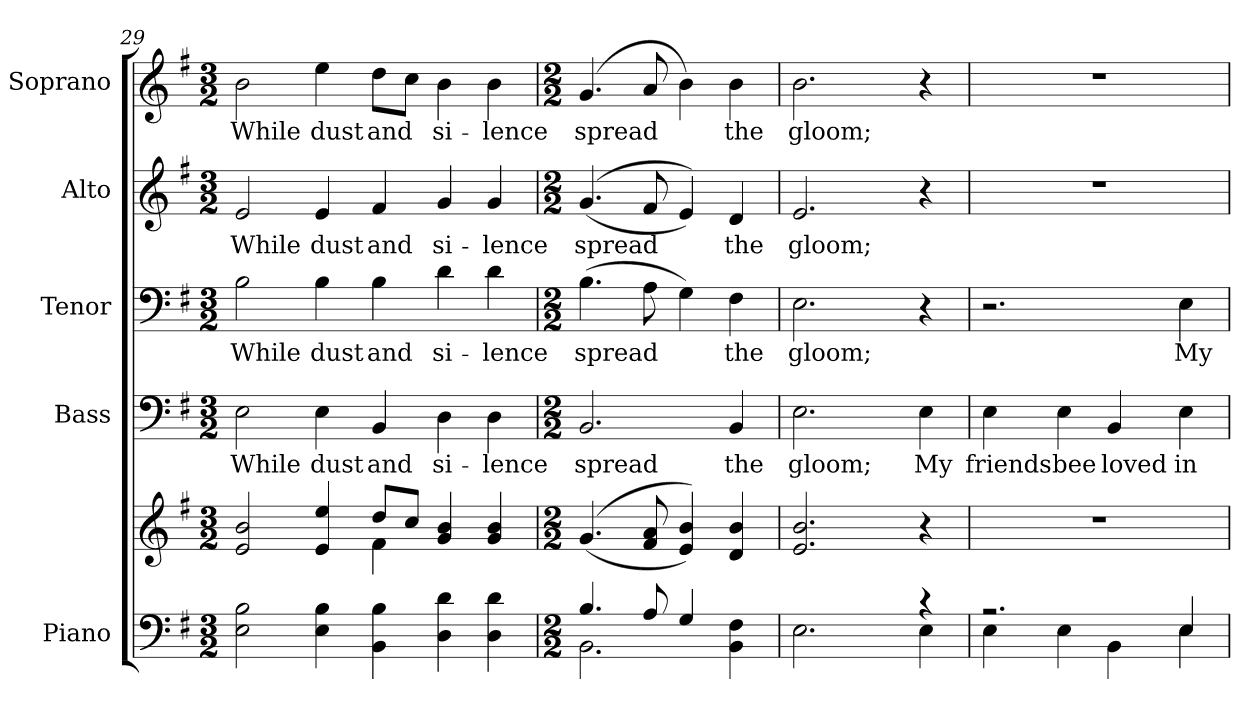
**kern	**kern	**kern	**text	**kern	**text	**kern	**text	**kern	**text
*part5	*part5	*part4	*part4	*part3	*part3	*part2	*part2	*part1	*part1
*staff6	*staff5	*staff4	*staff4	*staff3	*staff3	*staff2	*staff2	*staff1	*staff1
*I"Piano	*	*I"Bass	*	*I"Tenor	*	*I"Alto	*	*I"Soprano	*
*I'Pno.	*	*I'B.	*	*I'T.	*	*I'A.	*	*I'S.	*
!!LO:PB:g=z
*clefF4	*clefG2	*clefF4	*	*clefF4	*	*clefG2	*	*clefG2	*
*k[f#]	*k[f#]	*k[f#]	*	*k[f#]	*	*k[f#]	*	*k[f#]	*
*G:	*G:	*G:	*	*G:	*	*G:	*	*G:	*
*M3/2	*M3/2	*M3/2	*	*M3/2	*	*M3/2	*	*M3/2	*
=29	=29	=29	=29	=29	=29	=29	=29	=29	=29
*	*^	*	*	*	*	*	*	*	*
!	!	!	!	!LO:LY:b:color=#000000	!	!	!	!	!	!
!	!	!	!	!	!	!LO:LY:b:color=#000000	!	!	!	!
!	!	!	!	!	!	!	!	!LO:LY:b:color=#000000	!	!
!	!	!	!	!	!	!	!	!	!	!LO:LY:b:color=#000000
2Ei\ 2Bi	2ei/ 2bi	2ryy	2Ei\	While	2Bi\	While	2ei/	While	2bi\	While
!	!	!	!	!LO:LY:b:color=#000000	!	!	!	!	!	!
!	!	!	!	!	!	!LO:LY:b:color=#000000	!	!	!	!
!	!	!	!	!	!	!	!	!LO:LY:b:color=#000000	!	!
!	!	!	!	!	!	!	!	!	!	!LO:LY:b:color=#000000
4Ei\ 4Bi	4ei/ 4eei	4ryy	4Ei\	dust	4Bi\	dust	4ei/	dust	4eei\	dust
!	!	!	!	!LO:LY:b:color=#000000	!	!	!	!	!	!
!	!	!	!	!	!	!LO:LY:b:color=#000000	!	!	!	!
!	!	!	!	!	!	!	!	!LO:LY:b:color=#000000	!	!
!	!	!	!	!	!	!	!	!	!	!LO:LY:b:color=#000000
4BBi\ 4Bi	8ddi/L	4f#i\	4BBi/	and	4Bi\	and	4f#i/	and	8ddi\L	and
.	8cci/J	.	.	.	.	.	.	.	8cci\J	.
!	!	!	!	!LO:LY:b:color=#000000	!	!	!	!	!	!
!	!	!	!	!	!	!LO:LY:b:color=#000000	!	!	!	!
!	!	!	!	!	!	!	!	!LO:LY:b:color=#000000	!	!
!	!	!	!	!	!	!	!	!	!	!LO:LY:b:color=#000000
4Di\ 4di	4gi/ 4bi	2ryy	4Di\	si-	4di\	si-	4gi/	si-	4bi\	si-
!	!	!	!	!LO:LY:b:color=#000000	!	!	!	!	!	!
!	!	!	!	!	!	!LO:LY:b:color=#000000	!	!	!	!
!	!	!	!	!	!	!	!	!LO:LY:b:color=#000000	!	!
!	!	!	!	!	!	!	!	!	!	!LO:LY:b:color=#000000
4Di\ 4di	4gi/ 4bi	.	4Di\	-lence	4di\	-lence	4gi/	-lence	4bi\	-lence
*	*v	*v	*	*	*	*	*	*	*	*
=30	=30	=30	=30	=30	=30	=30	=30	=30	=30
*M2/2	*M2/2	*M2/2	*	*M2/2	*	*M2/2	*	*M2/2	*
*^	*	*	*	*	*	*	*	*	*
!	!	!	!	!LO:LY:b:color=#000000	!	!	!	!	!	!
!	!	!	!	!	!	!LO:LY:b:color=#000000	!	!	!	!
!	!	!	!	!	!	!	!	!LO:LY:b:color=#000000	!	!
!	!	!	!	!	!	!	!	!	!	!LO:LY:b:color=#000000
4.Bi/	2.BBi\	((4.gi/	2.BBi/	spread	(4.Bi\	spread	((4.gi/	spread	(4.gi/	spread
8Ai/	.	8f#i/ 8ai	.	.	8Ai\	.	8f#i/	.	8ai/	.
4Gi/	.	4ei/ 4bi))	.	.	4Gi\)	.	4ei/))	.	4bi\)	.
!	!	!	!	!LO:LY:b:color=#000000	!	!	!	!	!	!
!	!	!	!	!	!	!LO:LY:b:color=#000000	!	!	!	!
!	!	!	!	!	!	!	!	!LO:LY:b:color=#000000	!	!
!	!	!	!	!	!	!	!	!	!	!LO:LY:b:color=#000000
4BBi\ 4F#i	4ryy	4di/ 4bi	4BBi/	the	4F#i\	the	4di/	the	4bi\	the
=31	=31	=31	=31	=31	=31	=31	=31	=31	=31	=31
!	!	!	!	!LO:LY:b:color=#000000	!	!	!	!	!	!
!	!	!	!	!	!	!LO:LY:b:color=#000000	!	!	!	!
!	!	!	!	!	!	!	!	!LO:LY:b:color=#000000	!	!
!	!	!	!	!	!	!	!	!	!	!LO:LY:b:color=#000000
2.Ei\	2ryy	2.ei/ 2.bi	2.Ei\	gloom;	2.Ei\	gloom;	2.ei/	gloom;	2.bi\	gloom;
.	4ryy	.	.	.	.	.	.	.	.	.
!	!	!	!	!LO:LY:b:color=#000000	!	!	!	!	!	!
4r	4Ei\	4r	4Ei\	My	4r	.	4r	.	4r	.
=32	=32	=32	=32	=32	=32	=32	=32	=32	=32	=32
!	!	!	!	!LO:LY:b:color=#000000	!	!	!	!	!	!
2.r	4Ei\	1r	4Ei\	friends	2.r	.	1r	.	1r	.
!	!	!	!	!LO:LY:b:color=#000000	!	!	!	!	!	!
.	4Ei\	.	4Ei\	bee	.	.	.	.	.	.
!	!	!	!	!LO:LY:b:color=#000000	!	!	!	!	!	!
.	4BBi\	.	4BBi/	loved	.	.	.	.	.	.
!	!	!	!	!LO:LY:b:color=#000000	!	!	!	!	!	!
!	!	!	!	!	!	!LO:LY:b:color=#000000	!	!	!	!
4Ei/	4Ei\	.	4Ei\	in	4Ei\	My	.	.	.	.
*v	*v	*	*	*	*	*	*	*	*	*
=	=	=	=	=	=	=	=	=	=
*-	*-	*-	*-	*-	*-	*-	*-	*-	*-
